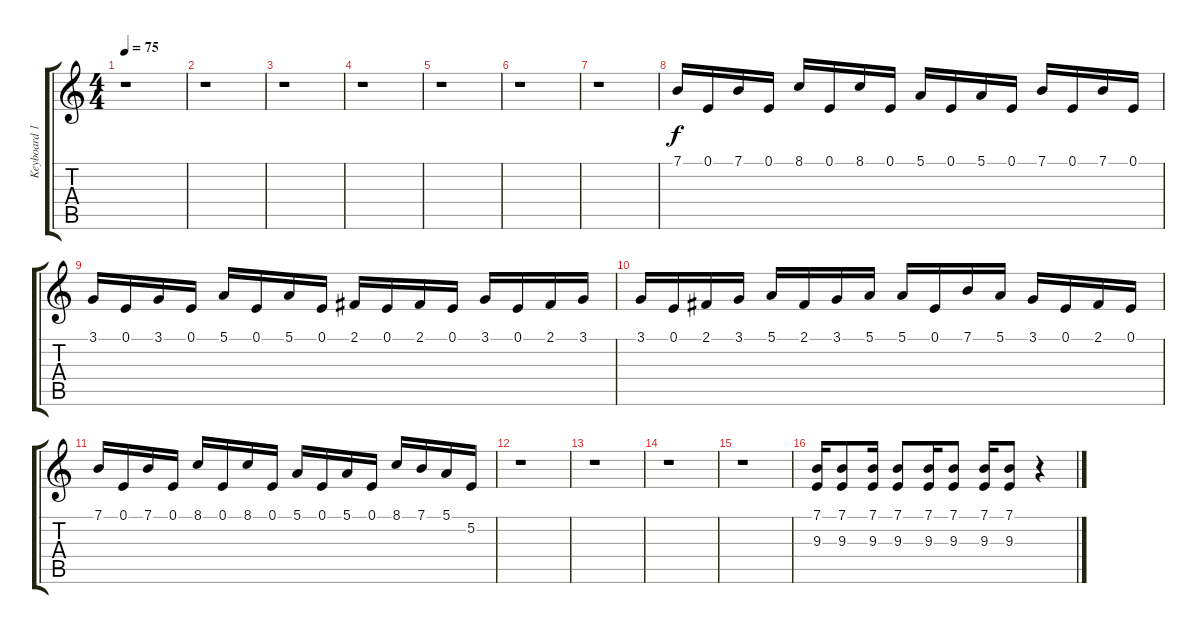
\track ("Keyboard 1." "Keyboard 1") {instrument stringensemble1}
\staff {score tabs}
\tuning (E4 B3 G3 D3 A2 E2) {hide}
\ts (4 4)
\tempo 75
\clef g2
\ks c
r.1{dy f} |
r.1 |
r.1 |
r.1 |
r.1 |
r.1 |
r.1 |
7.1.16 0.1.16 7.1.16 0.1.16 8.1.16 0.1.16 8.1.16 0.1.16 5.1.16 0.1.16 5.1.16 0.1.16 7.1.16 0.1.16 7.1.16 0.1.16 |
3.1.16 0.1.16 3.1.16 0.1.16 5.1.16 0.1.16 5.1.16 0.1.16 2.1.16 0.1.16 2.1.16 0.1.16 3.1.16 0.1.16 2.1.16 3.1.16 |
3.1.16 0.1.16 2.1.16 3.1.16 5.1.16 2.1.16 3.1.16 5.1.16 5.1.16 0.1.16 7.1.16 5.1.16 3.1.16 0.1.16 2.1.16 0.1.16 |
7.1.16 0.1.16 7.1.16 0.1.16 8.1.16 0.1.16 8.1.16 0.1.16 5.1.16 0.1.16 5.1.16 0.1.16 8.1.16 7.1.16 5.1.16 5.2.16 |
r.1 |
r.1 |
r.1 |
r.1 |
(7.1 9.3).16 (7.1 9.3).8 (7.1 9.3).16 (7.1 9.3).8 (7.1 9.3).16 (7.1 9.3).8 (7.1 9.3).16 (7.1 9.3).8 r.4
